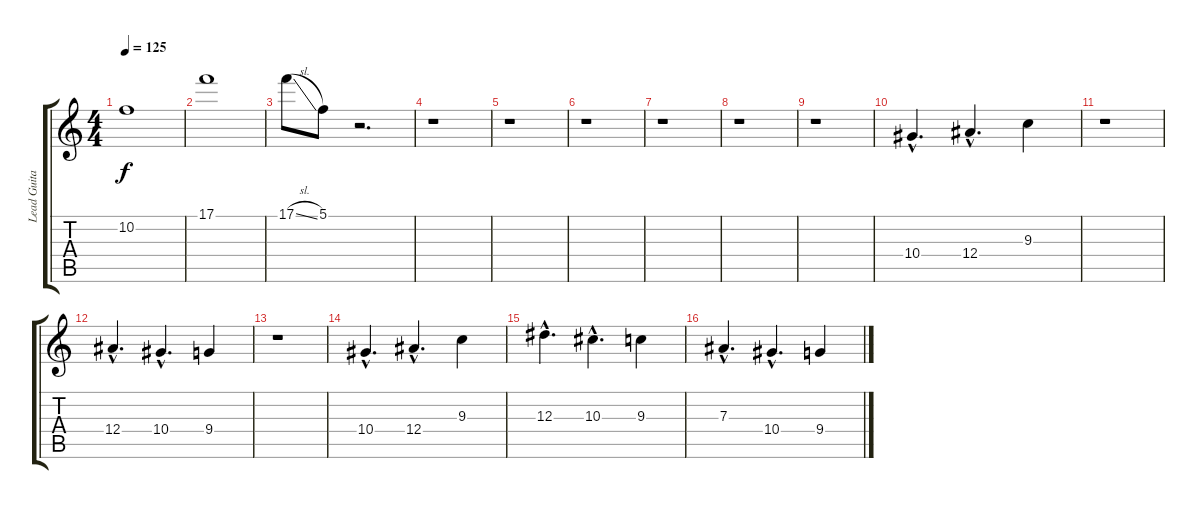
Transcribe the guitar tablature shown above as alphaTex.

\track ("Lead Guitar" "Lead Guita") {instrument overdrivenguitar}
\staff {score tabs}
\tuning (C4 G3 Eb3 Bb2 F2 C2) {hide}
\ts (4 4)
\tempo 125
\clef g2
\ks c
10.2.1{dy f} |
17.1.1 |
17.1{sl}.8 5.1.8 r.2{d} |
r.1 |
r.1 |
r.1 |
r.1 |
r.1 |
r.1 |
10.4{hac}.4{d} 12.4{hac}.4{d} 9.3.4 |
r.1 |
12.4{hac}.4{d} 10.4{hac}.4{d} 9.4.4 |
r.1 |
10.4{hac}.4{d} 12.4{hac}.4{d} 9.3.4 |
12.3{hac}.4{d} 10.3{hac}.4{d} 9.3.4 |
7.3{hac}.4{d} 10.4{hac}.4{d} 9.4.4
